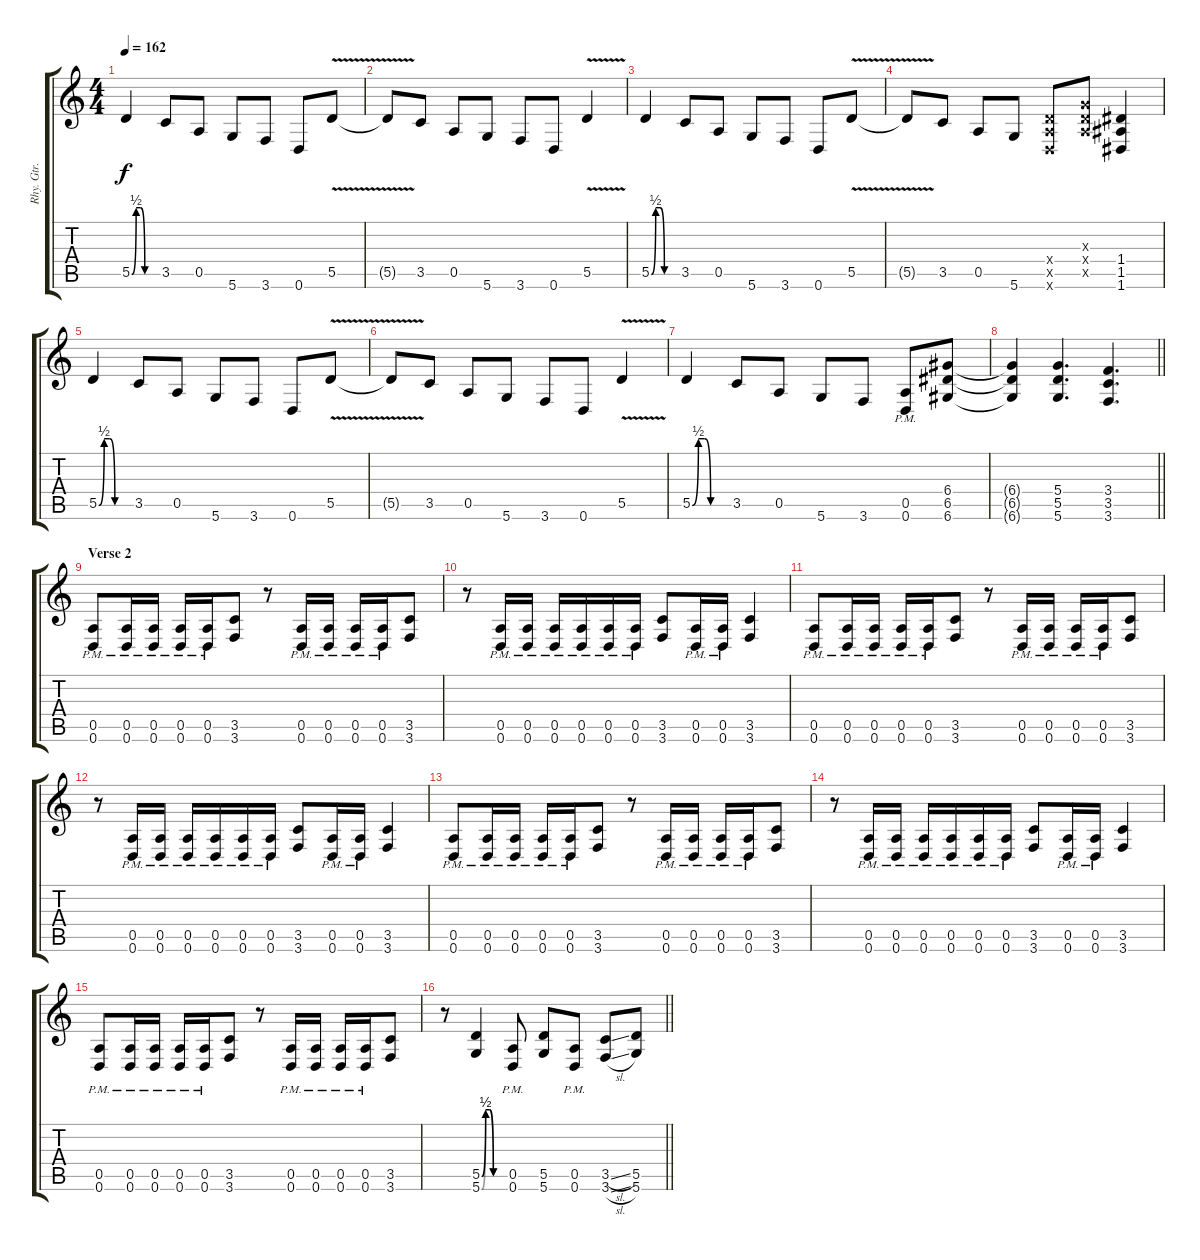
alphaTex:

\track ("Rhy. Gtr. 1" "Rhy. Gtr. ") {instrument distortionguitar}
\staff {score tabs}
\tuning (E4 B3 G3 D3 A2 D2) {hide}
\ts (4 4)
\section ("" "")
\tempo 162
\clef g2
\ks c
5.5{be (custom 0 0 10 2 20 2 30 0 60 0)}.4{dy f} 3.5.8 0.5.8 5.6.8 3.6.8 0.6.8 5.5{v}.8 |
5.5{t}.8 3.5.8 0.5.8 5.6.8 3.6.8 0.6.8 5.5{v}.4 |
5.5{be (custom 0 0 10 2 20 2 30 0 60 0)}.4 3.5.8 0.5.8 5.6.8 3.6.8 0.6.8 5.5{v}.8 |
5.5{t}.8 3.5.8 0.5.8 5.6.8 (0.4{x} 0.5{x} 0.6{x}).8 (0.3{x} 0.4{x} 0.5{x}).8 (1.4 1.5 1.6).4 |
5.5{be (custom 0 0 10 2 20 2 30 0 60 0)}.4 3.5.8 0.5.8 5.6.8 3.6.8 0.6.8 5.5{v}.8 |
5.5{t}.8 3.5.8 0.5.8 5.6.8 3.6.8 0.6.8 5.5{v}.4 |
5.5{be (custom 0 0 10 2 20 2 30 0 60 0)}.4 3.5.8 0.5.8 5.6.8 3.6.8 (0.5{pm} 0.6{pm}).8 (6.4 6.5 6.6).8 |
\barLineRight lightlight
(6.4{t} 6.5{t} 6.6{t}).4 (5.4 5.5 5.6).4{d} (3.4 3.5 3.6).4{d} |
\section ("" "Verse 2")
(0.5{pm} 0.6{pm}).8 (0.5{pm} 0.6{pm}).16 (0.5{pm} 0.6{pm}).16 (0.5{pm} 0.6{pm}).16 (0.5{pm} 0.6{pm}).16 (3.5 3.6).8 r.8 (0.5{pm} 0.6{pm}).16 (0.5{pm} 0.6{pm}).16 (0.5{pm} 0.6{pm}).16 (0.5{pm} 0.6{pm}).16 (3.5 3.6).8 |
r.8 (0.5{pm} 0.6{pm}).16 (0.5{pm} 0.6{pm}).16 (0.5{pm} 0.6{pm}).16 (0.5{pm} 0.6{pm}).16 (0.5{pm} 0.6{pm}).16 (0.5{pm} 0.6{pm}).16 (3.5 3.6).8 (0.5{pm} 0.6{pm}).16 (0.5{pm} 0.6{pm}).16 (3.5 3.6).4 |
(0.5{pm} 0.6{pm}).8 (0.5{pm} 0.6{pm}).16 (0.5{pm} 0.6{pm}).16 (0.5{pm} 0.6{pm}).16 (0.5{pm} 0.6{pm}).16 (3.5 3.6).8 r.8 (0.5{pm} 0.6{pm}).16 (0.5{pm} 0.6{pm}).16 (0.5{pm} 0.6{pm}).16 (0.5{pm} 0.6{pm}).16 (3.5 3.6).8 |
r.8 (0.5{pm} 0.6{pm}).16 (0.5{pm} 0.6{pm}).16 (0.5{pm} 0.6{pm}).16 (0.5{pm} 0.6{pm}).16 (0.5{pm} 0.6{pm}).16 (0.5{pm} 0.6{pm}).16 (3.5 3.6).8 (0.5{pm} 0.6{pm}).16 (0.5{pm} 0.6{pm}).16 (3.5 3.6).4 |
(0.5{pm} 0.6{pm}).8 (0.5{pm} 0.6{pm}).16 (0.5{pm} 0.6{pm}).16 (0.5{pm} 0.6{pm}).16 (0.5{pm} 0.6{pm}).16 (3.5 3.6).8 r.8 (0.5{pm} 0.6{pm}).16 (0.5{pm} 0.6{pm}).16 (0.5{pm} 0.6{pm}).16 (0.5{pm} 0.6{pm}).16 (3.5 3.6).8 |
r.8 (0.5{pm} 0.6{pm}).16 (0.5{pm} 0.6{pm}).16 (0.5{pm} 0.6{pm}).16 (0.5{pm} 0.6{pm}).16 (0.5{pm} 0.6{pm}).16 (0.5{pm} 0.6{pm}).16 (3.5 3.6).8 (0.5{pm} 0.6{pm}).16 (0.5{pm} 0.6{pm}).16 (3.5 3.6).4 |
(0.5{pm} 0.6{pm}).8 (0.5{pm} 0.6{pm}).16 (0.5{pm} 0.6{pm}).16 (0.5{pm} 0.6{pm}).16 (0.5{pm} 0.6{pm}).16 (3.5 3.6).8 r.8 (0.5{pm} 0.6{pm}).16 (0.5{pm} 0.6{pm}).16 (0.5{pm} 0.6{pm}).16 (0.5{pm} 0.6{pm}).16 (3.5 3.6).8 |
\barLineRight lightlight
r.8 (5.5{be (custom 0 0 10 2 20 2 30 0 60 0)} 5.6{be (custom 0 0 10 2 20 2 30 0 60 0)}).4 (0.5{pm} 0.6{pm}).8 (5.5 5.6).8 (0.5{pm} 0.6{pm}).8 (3.5{sl} 3.6{sl}).8 (5.5 5.6).8
